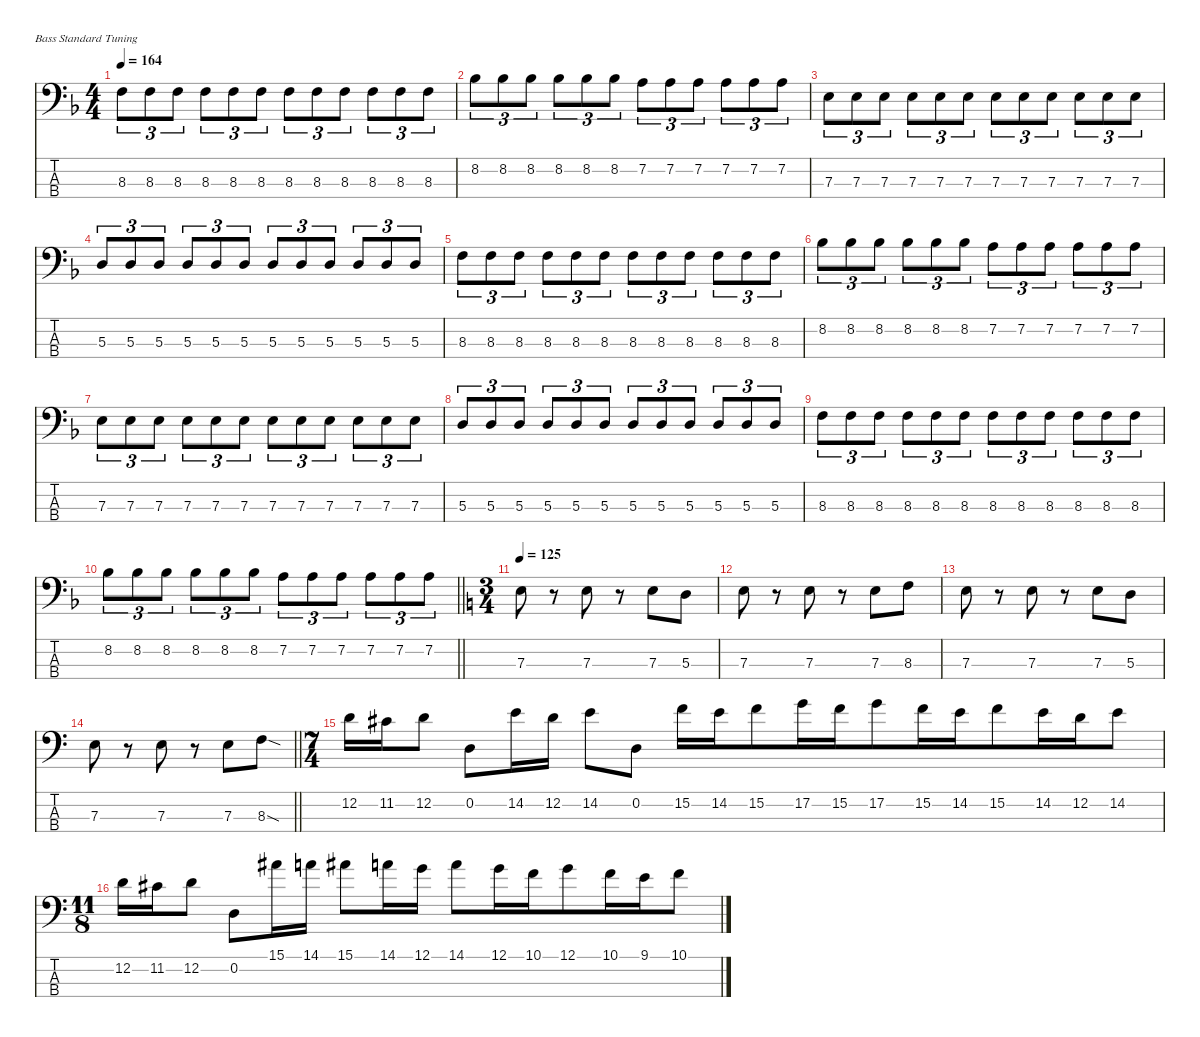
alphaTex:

\defaultSystemsLayout 4
\hideDynamics
\bracketExtendMode nobrackets
\singleTrackTrackNamePolicy hidden
\multiTrackTrackNamePolicy hidden
\otherSystemsTrackNameOrientation horizontal
\track ("Basse" "el.bs.") {defaultSystemsLayout 4 instrument electricbassfinger}
\staff {score tabs}
\tuning (G2 D2 A1 E1)
\ts (4 4)
\tempo 164
\clef f4
\ks f
8.3{acc forcenatural}.8{tu (3 2) dy f beam Down} 8.3{acc forcenatural}.8{tu (3 2) beam Down} 8.3{acc forcenatural}.8{tu (3 2) beam Down} 8.3{acc forcenatural}.8{tu (3 2) beam Down} 8.3{acc forcenatural}.8{tu (3 2) beam Down} 8.3{acc forcenatural}.8{tu (3 2) beam Down} 8.3{acc forcenatural}.8{tu (3 2) beam Down} 8.3{acc forcenatural}.8{tu (3 2) beam Down} 8.3{acc forcenatural}.8{tu (3 2) beam Down} 8.3{acc forcenatural}.8{tu (3 2) beam Down} 8.3{acc forcenatural}.8{tu (3 2) beam Down} 8.3{acc forcenatural}.8{tu (3 2) beam Down} |
8.2{acc b}.8{tu (3 2) beam Down} 8.2{acc b}.8{tu (3 2) beam Down} 8.2{acc b}.8{tu (3 2) beam Down} 8.2{acc b}.8{tu (3 2) beam Down} 8.2{acc b}.8{tu (3 2) beam Down} 8.2{acc b}.8{tu (3 2) beam Down} 7.2{acc forcenatural}.8{tu (3 2) beam Down} 7.2{acc forcenatural}.8{tu (3 2) beam Down} 7.2{acc forcenatural}.8{tu (3 2) beam Down} 7.2{acc forcenatural}.8{tu (3 2) beam Down} 7.2{acc forcenatural}.8{tu (3 2) beam Down} 7.2{acc forcenatural}.8{tu (3 2) beam Down} |
7.3{acc forcenatural}.8{tu (3 2) beam Down} 7.3{acc forcenatural}.8{tu (3 2) beam Down} 7.3{acc forcenatural}.8{tu (3 2) beam Down} 7.3{acc forcenatural}.8{tu (3 2) beam Down} 7.3{acc forcenatural}.8{tu (3 2) beam Down} 7.3{acc forcenatural}.8{tu (3 2) beam Down} 7.3{acc forcenatural}.8{tu (3 2) beam Down} 7.3{acc forcenatural}.8{tu (3 2) beam Down} 7.3{acc forcenatural}.8{tu (3 2) beam Down} 7.3{acc forcenatural}.8{tu (3 2) beam Down} 7.3{acc forcenatural}.8{tu (3 2) beam Down} 7.3{acc forcenatural}.8{tu (3 2) beam Down} |
5.3{acc forcenatural}.8{tu (3 2) beam Up} 5.3{acc forcenatural}.8{tu (3 2) beam Up} 5.3{acc forcenatural}.8{tu (3 2) beam Up} 5.3{acc forcenatural}.8{tu (3 2) beam Up} 5.3{acc forcenatural}.8{tu (3 2) beam Up} 5.3{acc forcenatural}.8{tu (3 2) beam Up} 5.3{acc forcenatural}.8{tu (3 2) beam Up} 5.3{acc forcenatural}.8{tu (3 2) beam Up} 5.3{acc forcenatural}.8{tu (3 2) beam Up} 5.3{acc forcenatural}.8{tu (3 2) beam Up} 5.3{acc forcenatural}.8{tu (3 2) beam Up} 5.3{acc forcenatural}.8{tu (3 2) beam Up} |
8.3{acc forcenatural}.8{tu (3 2) beam Down} 8.3{acc forcenatural}.8{tu (3 2) beam Down} 8.3{acc forcenatural}.8{tu (3 2) beam Down} 8.3{acc forcenatural}.8{tu (3 2) beam Down} 8.3{acc forcenatural}.8{tu (3 2) beam Down} 8.3{acc forcenatural}.8{tu (3 2) beam Down} 8.3{acc forcenatural}.8{tu (3 2) beam Down} 8.3{acc forcenatural}.8{tu (3 2) beam Down} 8.3{acc forcenatural}.8{tu (3 2) beam Down} 8.3{acc forcenatural}.8{tu (3 2) beam Down} 8.3{acc forcenatural}.8{tu (3 2) beam Down} 8.3{acc forcenatural}.8{tu (3 2) beam Down} |
8.2{acc b}.8{tu (3 2) beam Down} 8.2{acc b}.8{tu (3 2) beam Down} 8.2{acc b}.8{tu (3 2) beam Down} 8.2{acc b}.8{tu (3 2) beam Down} 8.2{acc b}.8{tu (3 2) beam Down} 8.2{acc b}.8{tu (3 2) beam Down} 7.2{acc forcenatural}.8{tu (3 2) beam Down} 7.2{acc forcenatural}.8{tu (3 2) beam Down} 7.2{acc forcenatural}.8{tu (3 2) beam Down} 7.2{acc forcenatural}.8{tu (3 2) beam Down} 7.2{acc forcenatural}.8{tu (3 2) beam Down} 7.2{acc forcenatural}.8{tu (3 2) beam Down} |
7.3{acc forcenatural}.8{tu (3 2) beam Down} 7.3{acc forcenatural}.8{tu (3 2) beam Down} 7.3{acc forcenatural}.8{tu (3 2) beam Down} 7.3{acc forcenatural}.8{tu (3 2) beam Down} 7.3{acc forcenatural}.8{tu (3 2) beam Down} 7.3{acc forcenatural}.8{tu (3 2) beam Down} 7.3{acc forcenatural}.8{tu (3 2) beam Down} 7.3{acc forcenatural}.8{tu (3 2) beam Down} 7.3{acc forcenatural}.8{tu (3 2) beam Down} 7.3{acc forcenatural}.8{tu (3 2) beam Down} 7.3{acc forcenatural}.8{tu (3 2) beam Down} 7.3{acc forcenatural}.8{tu (3 2) beam Down} |
5.3{acc forcenatural}.8{tu (3 2) beam Up} 5.3{acc forcenatural}.8{tu (3 2) beam Up} 5.3{acc forcenatural}.8{tu (3 2) beam Up} 5.3{acc forcenatural}.8{tu (3 2) beam Up} 5.3{acc forcenatural}.8{tu (3 2) beam Up} 5.3{acc forcenatural}.8{tu (3 2) beam Up} 5.3{acc forcenatural}.8{tu (3 2) beam Up} 5.3{acc forcenatural}.8{tu (3 2) beam Up} 5.3{acc forcenatural}.8{tu (3 2) beam Up} 5.3{acc forcenatural}.8{tu (3 2) beam Up} 5.3{acc forcenatural}.8{tu (3 2) beam Up} 5.3{acc forcenatural}.8{tu (3 2) beam Up} |
8.3{acc forcenatural}.8{tu (3 2) beam Down} 8.3{acc forcenatural}.8{tu (3 2) beam Down} 8.3{acc forcenatural}.8{tu (3 2) beam Down} 8.3{acc forcenatural}.8{tu (3 2) beam Down} 8.3{acc forcenatural}.8{tu (3 2) beam Down} 8.3{acc forcenatural}.8{tu (3 2) beam Down} 8.3{acc forcenatural}.8{tu (3 2) beam Down} 8.3{acc forcenatural}.8{tu (3 2) beam Down} 8.3{acc forcenatural}.8{tu (3 2) beam Down} 8.3{acc forcenatural}.8{tu (3 2) beam Down} 8.3{acc forcenatural}.8{tu (3 2) beam Down} 8.3{acc forcenatural}.8{tu (3 2) beam Down} |
\barLineRight lightlight
8.2{acc b}.8{tu (3 2) beam Down} 8.2{acc b}.8{tu (3 2) beam Down} 8.2{acc b}.8{tu (3 2) beam Down} 8.2{acc b}.8{tu (3 2) beam Down} 8.2{acc b}.8{tu (3 2) beam Down} 8.2{acc b}.8{tu (3 2) beam Down} 7.2{acc forcenatural}.8{tu (3 2) beam Down} 7.2{acc forcenatural}.8{tu (3 2) beam Down} 7.2{acc forcenatural}.8{tu (3 2) beam Down} 7.2{acc forcenatural}.8{tu (3 2) beam Down} 7.2{acc forcenatural}.8{tu (3 2) beam Down} 7.2{acc forcenatural}.8{tu (3 2) beam Down} |
\ts (3 4)
\beaming (8 2 2 2)
\tempo 125
\ks c
7.3.8{beam Down} r.8{beam Down} 7.3.8{beam Down} r.8{beam Down} 7.3.8{beam Down} 5.3.8{beam Down} |
7.3.8{beam Down} r.8{beam Down} 7.3.8{beam Down} r.8{beam Down} 7.3.8{beam Down} 8.3.8{beam Down} |
7.3.8{beam Down} r.8{beam Down} 7.3.8{beam Down} r.8{beam Down} 7.3.8{beam Down} 5.3.8{beam Down} |
\barLineRight lightlight
7.3.8{beam Down} r.8{beam Down} 7.3.8{beam Down} r.8{beam Down} 7.3.8{beam Down} 8.3{sod}.8{beam Down} |
\ts (7 4)
\beaming (8 2 2 2 8)
12.2.16{beam Down} 11.2{acc #}.16{beam Down} 12.2.8{beam Down} 0.2.8{beam Down} 14.2.16{beam Down} 12.2.16{beam Down} 14.2.8{beam Down} 0.2.8{beam Down} 15.2.16{beam Down} 14.2.16{beam Down} 15.2.8{beam Down} 17.2.16{beam Down} 15.2.16{beam Down} 17.2.8{beam Down} 15.2.16{beam Down} 14.2.16{beam Down} 15.2.8{beam Down} 14.2.16{beam Down} 12.2.16{beam Down} 14.2.8{beam Down} |
\ts (11 8)
\beaming (8 2 2 2 5)
12.2.16{beam Down} 11.2{acc #}.16{beam Down} 12.2.8{beam Down} 0.2.8{beam Down} 15.1{acc #}.16{beam Down} 14.1.16{beam Down} 15.1{acc #}.8{beam Down} 14.1.16{beam Down} 12.1.16{beam Down} 14.1.8{beam Down} 12.1.16{beam Down} 10.1.16{beam Down} 12.1.8{beam Down} 10.1.16{beam Down} 9.1.16{beam Down} 10.1.8{beam Down}
